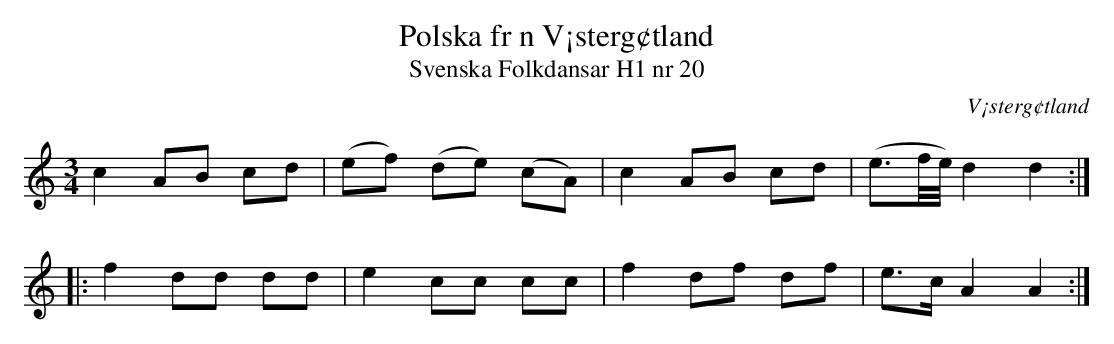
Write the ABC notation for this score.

X:1
T:Polska fr n V¡sterg¢tland
T:Svenska Folkdansar H1 nr 20
O:V¡sterg¢tland
M:3/4
L:1/8
K:Am
c2 AB cd | (ef) (de) (cA) | c2 AB cd | (e3/2f//e//) d2 d2 ::
f2 dd dd | e2 cc cc | f2 df df | e>c A2 A2 :|
